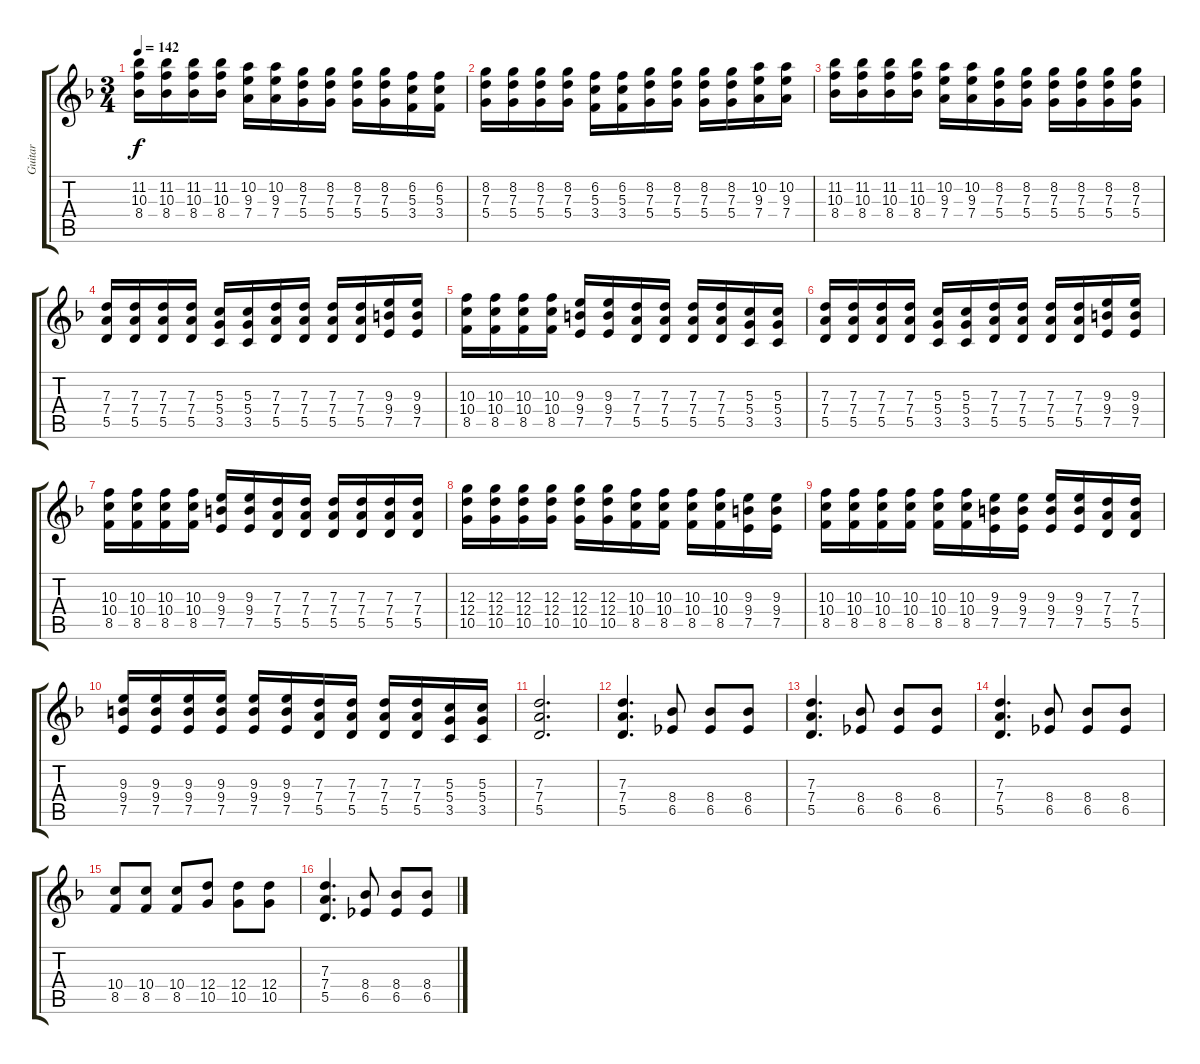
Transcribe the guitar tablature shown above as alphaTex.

\track ("Guitar" "Guitar") {instrument distortionguitar}
\staff {score tabs}
\tuning (E4 B3 G3 D3 A2 E2) {hide}
\ts (3 4)
\tempo 142
\clef g2
\ks dminor
(11.2 10.3 8.4).16{dy f} (11.2 10.3 8.4).16 (11.2 10.3 8.4).16 (11.2 10.3 8.4).16 (10.2 9.3 7.4).16 (10.2 9.3 7.4).16 (8.2 7.3 5.4).16 (8.2 7.3 5.4).16 (8.2 7.3 5.4).16 (8.2 7.3 5.4).16 (6.2 5.3 3.4).16 (6.2 5.3 3.4).16 |
(8.2 7.3 5.4).16 (8.2 7.3 5.4).16 (8.2 7.3 5.4).16 (8.2 7.3 5.4).16 (6.2 5.3 3.4).16 (6.2 5.3 3.4).16 (8.2 7.3 5.4).16 (8.2 7.3 5.4).16 (8.2 7.3 5.4).16 (8.2 7.3 5.4).16 (10.2 9.3 7.4).16 (10.2 9.3 7.4).16 |
(11.2 10.3 8.4).16 (11.2 10.3 8.4).16 (11.2 10.3 8.4).16 (11.2 10.3 8.4).16 (10.2 9.3 7.4).16 (10.2 9.3 7.4).16 (8.2 7.3 5.4).16 (8.2 7.3 5.4).16 (8.2 7.3 5.4).16 (8.2 7.3 5.4).16 (8.2 7.3 5.4).16 (8.2 7.3 5.4).16 |
(7.3 7.4 5.5).16 (7.3 7.4 5.5).16 (7.3 7.4 5.5).16 (7.3 7.4 5.5).16 (5.3 5.4 3.5).16 (5.3 5.4 3.5).16 (7.3 7.4 5.5).16 (7.3 7.4 5.5).16 (7.3 7.4 5.5).16 (7.3 7.4 5.5).16 (9.3 9.4 7.5).16 (9.3 9.4 7.5).16 |
(10.3 10.4 8.5).16 (10.3 10.4 8.5).16 (10.3 10.4 8.5).16 (10.3 10.4 8.5).16 (9.3 9.4 7.5).16 (9.3 9.4 7.5).16 (7.3 7.4 5.5).16 (7.3 7.4 5.5).16 (7.3 7.4 5.5).16 (7.3 7.4 5.5).16 (5.3 5.4 3.5).16 (5.3 5.4 3.5).16 |
(7.3 7.4 5.5).16 (7.3 7.4 5.5).16 (7.3 7.4 5.5).16 (7.3 7.4 5.5).16 (5.3 5.4 3.5).16 (5.3 5.4 3.5).16 (7.3 7.4 5.5).16 (7.3 7.4 5.5).16 (7.3 7.4 5.5).16 (7.3 7.4 5.5).16 (9.3 9.4 7.5).16 (9.3 9.4 7.5).16 |
(10.3 10.4 8.5).16 (10.3 10.4 8.5).16 (10.3 10.4 8.5).16 (10.3 10.4 8.5).16 (9.3 9.4 7.5).16 (9.3 9.4 7.5).16 (7.3 7.4 5.5).16 (7.3 7.4 5.5).16 (7.3 7.4 5.5).16 (7.3 7.4 5.5).16 (7.3 7.4 5.5).16 (7.3 7.4 5.5).16 |
(12.3 12.4 10.5).16 (12.3 12.4 10.5).16 (12.3 12.4 10.5).16 (12.3 12.4 10.5).16 (12.3 12.4 10.5).16 (12.3 12.4 10.5).16 (10.3 10.4 8.5).16 (10.3 10.4 8.5).16 (10.3 10.4 8.5).16 (10.3 10.4 8.5).16 (9.3 9.4 7.5).16 (9.3 9.4 7.5).16 |
(10.3 10.4 8.5).16 (10.3 10.4 8.5).16 (10.3 10.4 8.5).16 (10.3 10.4 8.5).16 (10.3 10.4 8.5).16 (10.3 10.4 8.5).16 (9.3 9.4 7.5).16 (9.3 9.4 7.5).16 (9.3 9.4 7.5).16 (9.3 9.4 7.5).16 (7.3 7.4 5.5).16 (7.3 7.4 5.5).16 |
(9.3 9.4 7.5).16 (9.3 9.4 7.5).16 (9.3 9.4 7.5).16 (9.3 9.4 7.5).16 (9.3 9.4 7.5).16 (9.3 9.4 7.5).16 (7.3 7.4 5.5).16 (7.3 7.4 5.5).16 (7.3 7.4 5.5).16 (7.3 7.4 5.5).16 (5.3 5.4 3.5).16 (5.3 5.4 3.5).16 |
(7.3 7.4 5.5).2{d} |
(7.3 7.4 5.5).4{d} (8.4 6.5).8 (8.4 6.5).8 (8.4 6.5).8 |
(7.3 7.4 5.5).4{d} (8.4 6.5).8 (8.4 6.5).8 (8.4 6.5).8 |
(7.3 7.4 5.5).4{d} (8.4 6.5).8 (8.4 6.5).8 (8.4 6.5).8 |
(10.4 8.5).8 (10.4 8.5).8 (10.4 8.5).8 (12.4 10.5).8 (12.4 10.5).8 (12.4 10.5).8 |
(7.3 7.4 5.5).4{d} (8.4 6.5).8 (8.4 6.5).8 (8.4 6.5).8
